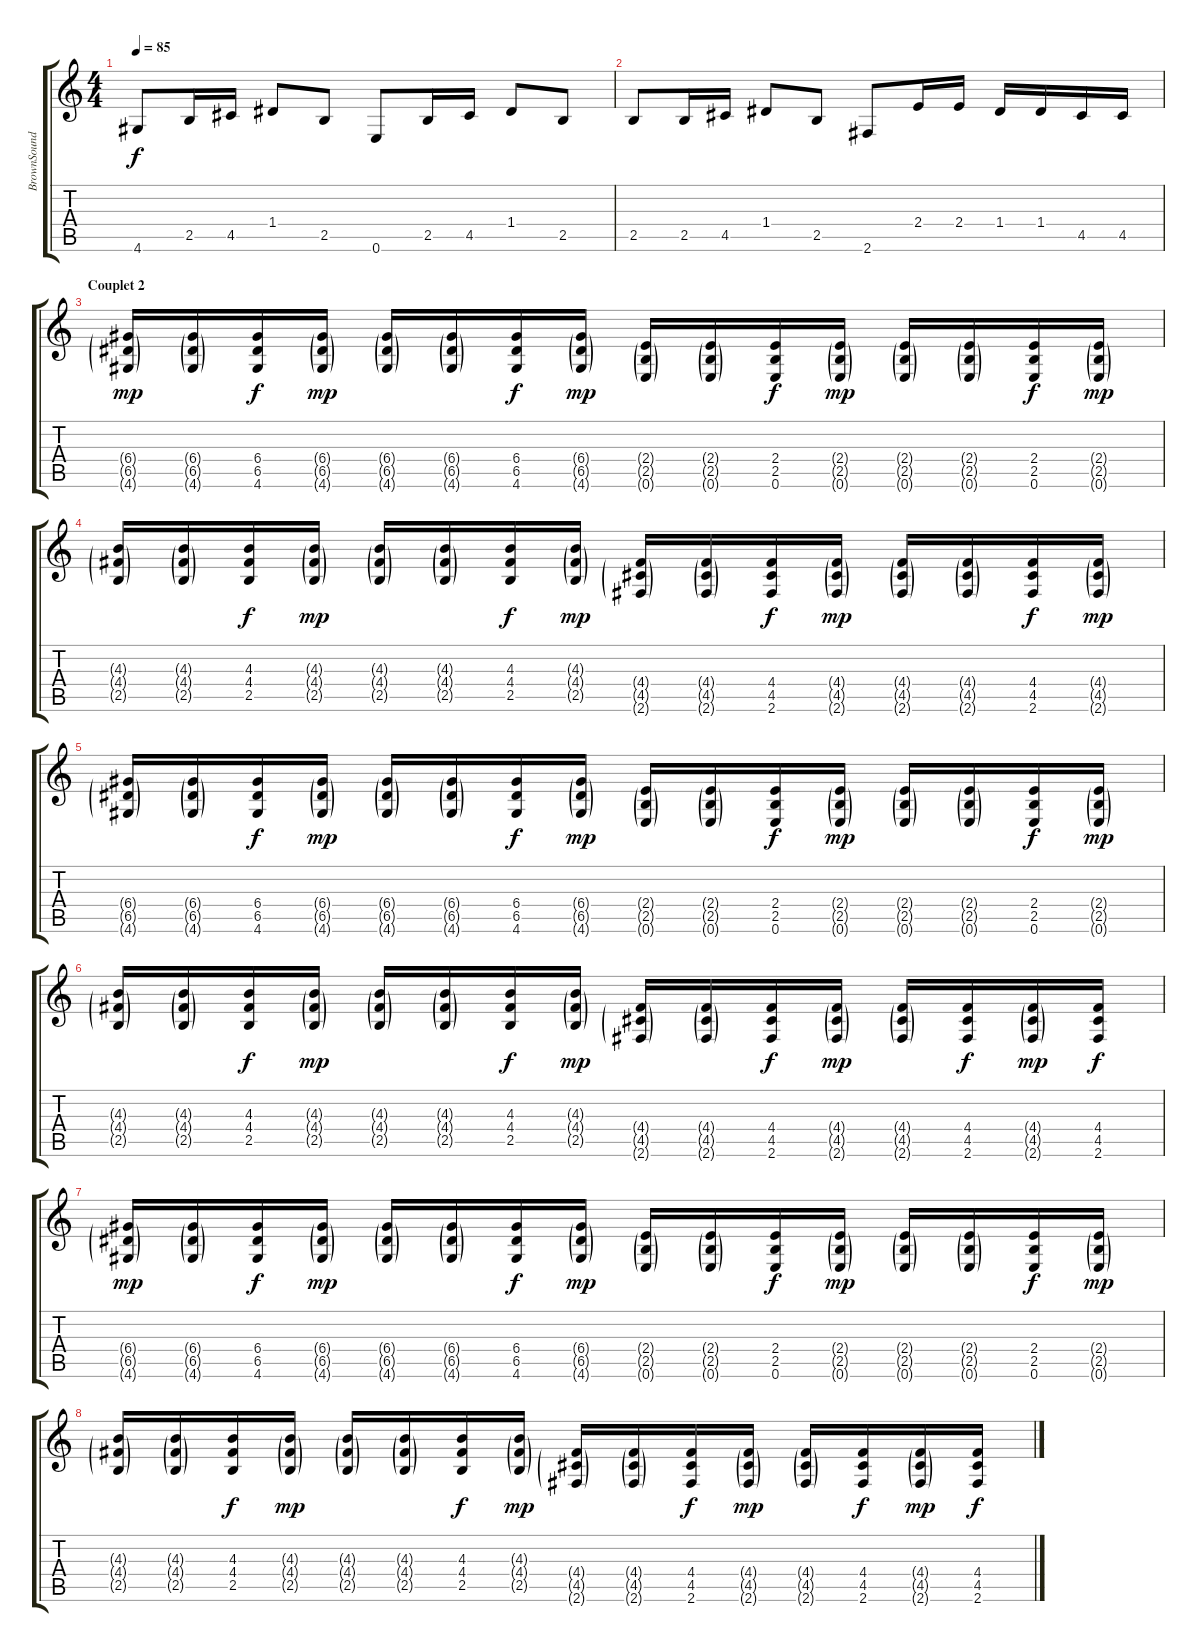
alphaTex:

\track ("BrownSound" "BrownSound") {instrument distortionguitar}
\staff {score tabs}
\tuning (E4 B3 G3 D3 A2 E2) {hide}
\ts (4 4)
\tempo 85
\clef g2
\ks c
4.6.8{dy f} 2.5.16 4.5.16 1.4.8 2.5.8 0.6.8 2.5.16 4.5.16 1.4.8 2.5.8 |
2.5.8 2.5.16 4.5.16 1.4.8 2.5.8 2.6.8 2.4.16 2.4.16 1.4.16 1.4.16 4.5.16 4.5.16 |
\section ("" "Couplet 2")
(6.4{g} 6.5{g} 4.6{g}).16{dy mp} (6.4{g} 6.5{g} 4.6{g}).16 (6.4 6.5 4.6).16{dy f} (6.4{g} 6.5{g} 4.6{g}).16{dy mp} (6.4{g} 6.5{g} 4.6{g}).16 (6.4{g} 6.5{g} 4.6{g}).16 (6.4 6.5 4.6).16{dy f} (6.4{g} 6.5{g} 4.6{g}).16{dy mp} (2.4{g} 2.5{g} 0.6{g}).16 (2.4{g} 2.5{g} 0.6{g}).16 (2.4 2.5 0.6).16{dy f} (2.4{g} 2.5{g} 0.6{g}).16{dy mp} (2.4{g} 2.5{g} 0.6{g}).16 (2.4{g} 2.5{g} 0.6{g}).16 (2.4 2.5 0.6).16{dy f} (2.4{g} 2.5{g} 0.6{g}).16{dy mp} |
(4.3{g} 4.4{g} 2.5{g}).16 (4.3{g} 4.4{g} 2.5{g}).16 (4.3 4.4 2.5).16{dy f} (4.3{g} 4.4{g} 2.5{g}).16{dy mp} (4.3{g} 4.4{g} 2.5{g}).16 (4.3{g} 4.4{g} 2.5{g}).16 (4.3 4.4 2.5).16{dy f} (4.3{g} 4.4{g} 2.5{g}).16{dy mp} (4.4{g} 4.5{g} 2.6{g}).16 (4.4{g} 4.5{g} 2.6{g}).16 (4.4 4.5 2.6).16{dy f} (4.4{g} 4.5{g} 2.6{g}).16{dy mp} (4.4{g} 4.5{g} 2.6{g}).16 (4.4{g} 4.5{g} 2.6{g}).16 (4.4 4.5 2.6).16{dy f} (4.4{g} 4.5{g} 2.6{g}).16{dy mp} |
(6.4{g} 6.5{g} 4.6{g}).16 (6.4{g} 6.5{g} 4.6{g}).16 (6.4 6.5 4.6).16{dy f} (6.4{g} 6.5{g} 4.6{g}).16{dy mp} (6.4{g} 6.5{g} 4.6{g}).16 (6.4{g} 6.5{g} 4.6{g}).16 (6.4 6.5 4.6).16{dy f} (6.4{g} 6.5{g} 4.6{g}).16{dy mp} (2.4{g} 2.5{g} 0.6{g}).16 (2.4{g} 2.5{g} 0.6{g}).16 (2.4 2.5 0.6).16{dy f} (2.4{g} 2.5{g} 0.6{g}).16{dy mp} (2.4{g} 2.5{g} 0.6{g}).16 (2.4{g} 2.5{g} 0.6{g}).16 (2.4 2.5 0.6).16{dy f} (2.4{g} 2.5{g} 0.6{g}).16{dy mp} |
(4.3{g} 4.4{g} 2.5{g}).16 (4.3{g} 4.4{g} 2.5{g}).16 (4.3 4.4 2.5).16{dy f} (4.3{g} 4.4{g} 2.5{g}).16{dy mp} (4.3{g} 4.4{g} 2.5{g}).16 (4.3{g} 4.4{g} 2.5{g}).16 (4.3 4.4 2.5).16{dy f} (4.3{g} 4.4{g} 2.5{g}).16{dy mp} (4.4{g} 4.5{g} 2.6{g}).16 (4.4{g} 4.5{g} 2.6{g}).16 (4.4 4.5 2.6).16{dy f} (4.4{g} 4.5{g} 2.6{g}).16{dy mp} (4.4{g} 4.5{g} 2.6{g}).16 (4.4 4.5 2.6).16{dy f} (4.4{g} 4.5{g} 2.6{g}).16{dy mp} (4.4 4.5 2.6).16{dy f} |
(6.4{g} 6.5{g} 4.6{g}).16{dy mp} (6.4{g} 6.5{g} 4.6{g}).16 (6.4 6.5 4.6).16{dy f} (6.4{g} 6.5{g} 4.6{g}).16{dy mp} (6.4{g} 6.5{g} 4.6{g}).16 (6.4{g} 6.5{g} 4.6{g}).16 (6.4 6.5 4.6).16{dy f} (6.4{g} 6.5{g} 4.6{g}).16{dy mp} (2.4{g} 2.5{g} 0.6{g}).16 (2.4{g} 2.5{g} 0.6{g}).16 (2.4 2.5 0.6).16{dy f} (2.4{g} 2.5{g} 0.6{g}).16{dy mp} (2.4{g} 2.5{g} 0.6{g}).16 (2.4{g} 2.5{g} 0.6{g}).16 (2.4 2.5 0.6).16{dy f} (2.4{g} 2.5{g} 0.6{g}).16{dy mp} |
(4.3{g} 4.4{g} 2.5{g}).16 (4.3{g} 4.4{g} 2.5{g}).16 (4.3 4.4 2.5).16{dy f} (4.3{g} 4.4{g} 2.5{g}).16{dy mp} (4.3{g} 4.4{g} 2.5{g}).16 (4.3{g} 4.4{g} 2.5{g}).16 (4.3 4.4 2.5).16{dy f} (4.3{g} 4.4{g} 2.5{g}).16{dy mp} (4.4{g} 4.5{g} 2.6{g}).16 (4.4{g} 4.5{g} 2.6{g}).16 (4.4 4.5 2.6).16{dy f} (4.4{g} 4.5{g} 2.6{g}).16{dy mp} (4.4{g} 4.5{g} 2.6{g}).16 (4.4 4.5 2.6).16{dy f} (4.4{g} 4.5{g} 2.6{g}).16{dy mp} (4.4 4.5 2.6).16{dy f}
